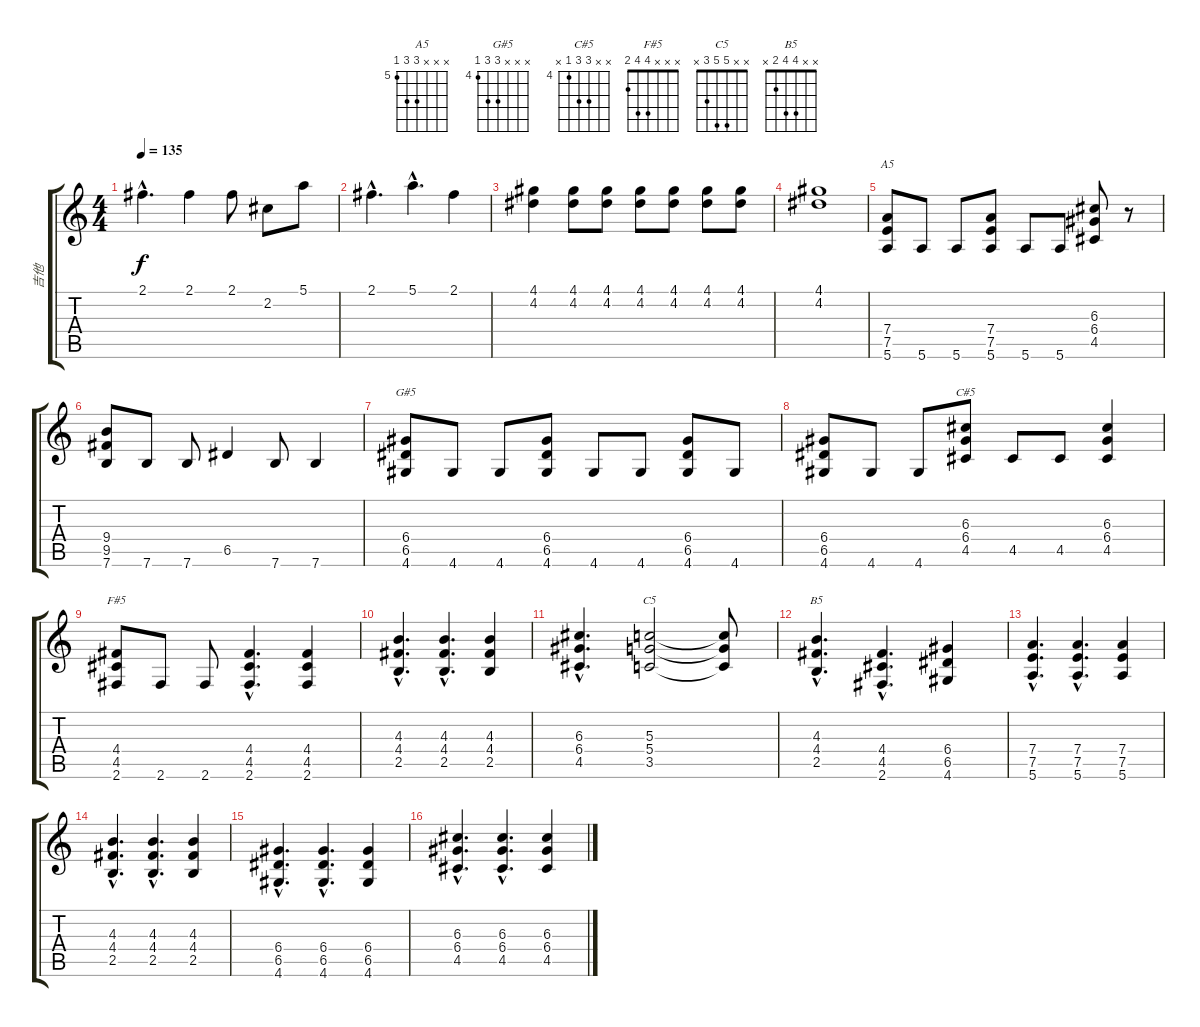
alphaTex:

\track ("吉他" "吉他") {instrument distortionguitar}
\staff {score tabs}
\tuning (E4 B3 G3 D3 A2 E2) {hide}
\chord ("A5" x x x 7 7 5) {firstfret 5}
\chord ("G#5" x x x 6 6 4) {firstfret 4}
\chord ("C#5" x x 6 6 4 x) {firstfret 4}
\chord ("F#5" x x x 4 4 2)
\chord ("C5" x x 5 5 3 x)
\chord ("B5" x x 4 4 2 x)
\ts (4 4)
\tempo 135
\clef g2
\ks c
2.1{hac}.4{d dy f} 2.1.4 2.1.8 2.2.8 5.1.8 |
2.1{hac}.4{d} 5.1{hac}.4{d} 2.1.4 |
(4.1 4.2).4 (4.1 4.2).8 (4.1 4.2).8 (4.1 4.2).8 (4.1 4.2).8 (4.1 4.2).8 (4.1 4.2).8 |
(4.1 4.2).1 |
(7.4 7.5 5.6).8{ch "A5"} 5.6.8 5.6.8 (7.4 7.5 5.6).8 5.6.8 5.6.8 (6.3 6.4 4.5).8 r.8 |
(9.4 9.5 7.6).8 7.6.8 7.6.8 6.5.4 7.6.8 7.6.4 |
(6.4 6.5 4.6).8{ch "G#5"} 4.6.8 4.6.8 (6.4 6.5 4.6).8 4.6.8 4.6.8 (6.4 6.5 4.6).8 4.6.8 |
(6.4 6.5 4.6).8 4.6.8 4.6.8 (6.3 6.4 4.5).8{ch "C#5"} 4.5.8 4.5.8 (6.3 6.4 4.5).4 |
(4.4 4.5 2.6).8{ch "F#5"} 2.6.8 2.6.8 (4.4{hac} 4.5{hac} 2.6{hac}).4{d} (4.4 4.5 2.6).4 |
(4.3{hac} 4.4{hac} 2.5{hac}).4{d} (4.3{hac} 4.4{hac} 2.5{hac}).4{d} (4.3 4.4 2.5).4 |
(6.3{hac} 6.4{hac} 4.5{hac}).4{d} (5.3 5.4 3.5).2{ch "C5"} (5.3{t} 5.4{t} 3.5{t}).8 |
(4.3{hac} 4.4{hac} 2.5{hac}).4{d ch "B5"} (4.4{hac} 4.5{hac} 2.6{hac}).4{d} (6.4 6.5 4.6).4 |
(7.4{hac} 7.5{hac} 5.6{hac}).4{d} (7.4{hac} 7.5{hac} 5.6{hac}).4{d} (7.4 7.5 5.6).4 |
(4.3{hac} 4.4{hac} 2.5{hac}).4{d} (4.3{hac} 4.4{hac} 2.5{hac}).4{d} (4.3 4.4 2.5).4 |
(6.4{hac} 6.5{hac} 4.6{hac}).4{d} (6.4{hac} 6.5{hac} 4.6{hac}).4{d} (6.4 6.5 4.6).4 |
(6.3{hac} 6.4{hac} 4.5{hac}).4{d} (6.3{hac} 6.4{hac} 4.5{hac}).4{d} (6.3 6.4 4.5).4
